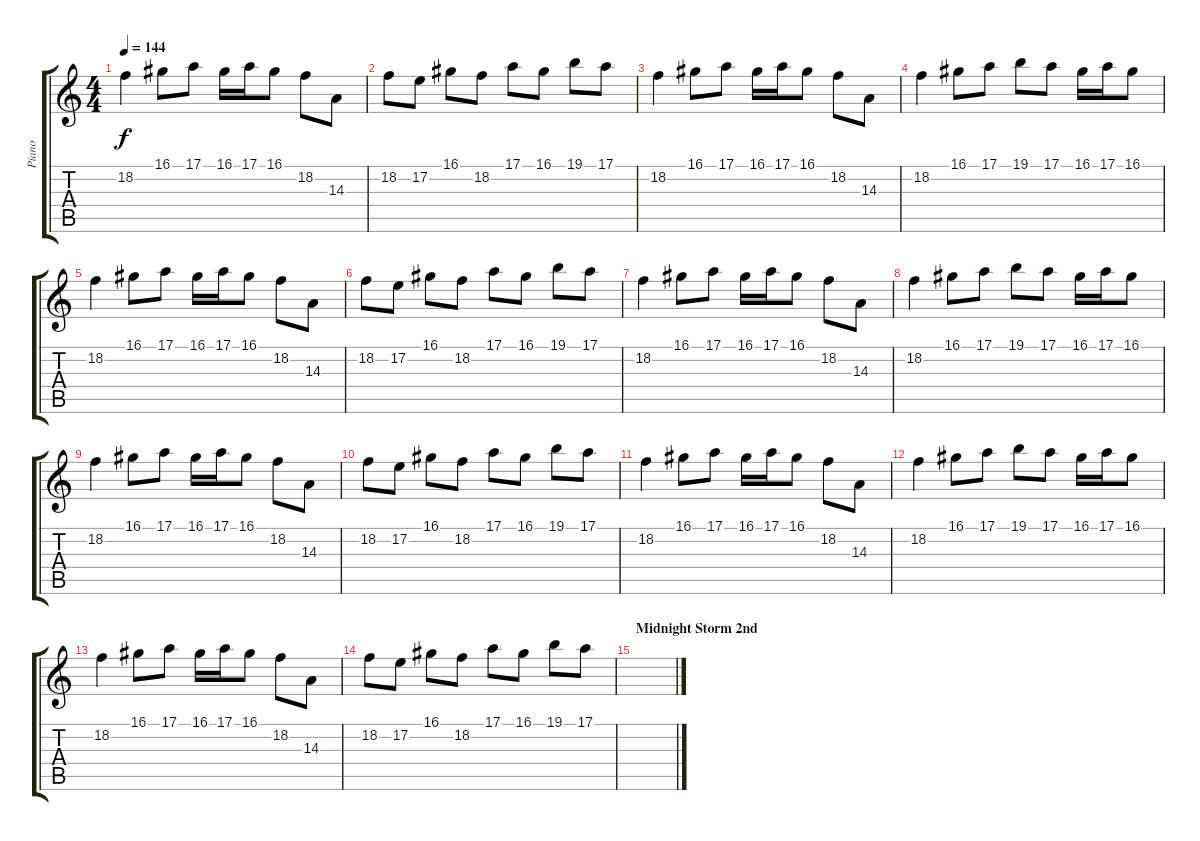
\track ("Piano" "Piano") {instrument acousticgrandpiano}
\staff {score tabs}
\tuning (E4 B3 G3 D3 A2 E2) {hide}
\ts (4 4)
\tempo 144
\clef g2
\ks c
18.2.4{dy f} 16.1.8 17.1.8 16.1.16 17.1.16 16.1.8 18.2.8 14.3.8 |
18.2.8 17.2.8 16.1.8 18.2.8 17.1.8 16.1.8 19.1.8 17.1.8 |
18.2.4 16.1.8 17.1.8 16.1.16 17.1.16 16.1.8 18.2.8 14.3.8 |
18.2.4 16.1.8 17.1.8 19.1.8 17.1.8 16.1.16 17.1.16 16.1.8 |
18.2.4 16.1.8 17.1.8 16.1.16 17.1.16 16.1.8 18.2.8 14.3.8 |
18.2.8 17.2.8 16.1.8 18.2.8 17.1.8 16.1.8 19.1.8 17.1.8 |
18.2.4 16.1.8 17.1.8 16.1.16 17.1.16 16.1.8 18.2.8 14.3.8 |
18.2.4 16.1.8 17.1.8 19.1.8 17.1.8 16.1.16 17.1.16 16.1.8 |
18.2.4 16.1.8 17.1.8 16.1.16 17.1.16 16.1.8 18.2.8 14.3.8 |
18.2.8 17.2.8 16.1.8 18.2.8 17.1.8 16.1.8 19.1.8 17.1.8 |
18.2.4 16.1.8 17.1.8 16.1.16 17.1.16 16.1.8 18.2.8 14.3.8 |
18.2.4 16.1.8 17.1.8 19.1.8 17.1.8 16.1.16 17.1.16 16.1.8 |
18.2.4 16.1.8 17.1.8 16.1.16 17.1.16 16.1.8 18.2.8 14.3.8 |
18.2.8 17.2.8 16.1.8 18.2.8 17.1.8 16.1.8 19.1.8 17.1.8 |
\section ("" "Midnight Storm 2nd")
